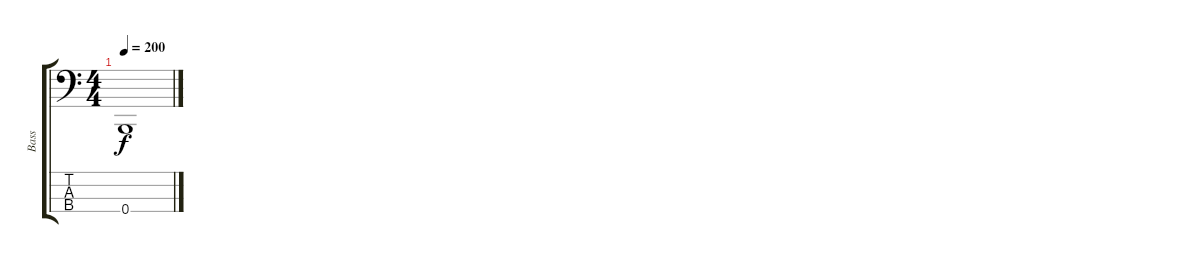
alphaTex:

\track ("Bass" "Bass") {instrument electricbasspick}
\staff {score tabs}
\tuning (E2 B1 Gb1 B0) {hide}
\ts (4 4)
\tempo 200
\clef f4
\ks c
0.4{t}.1{dy f}
